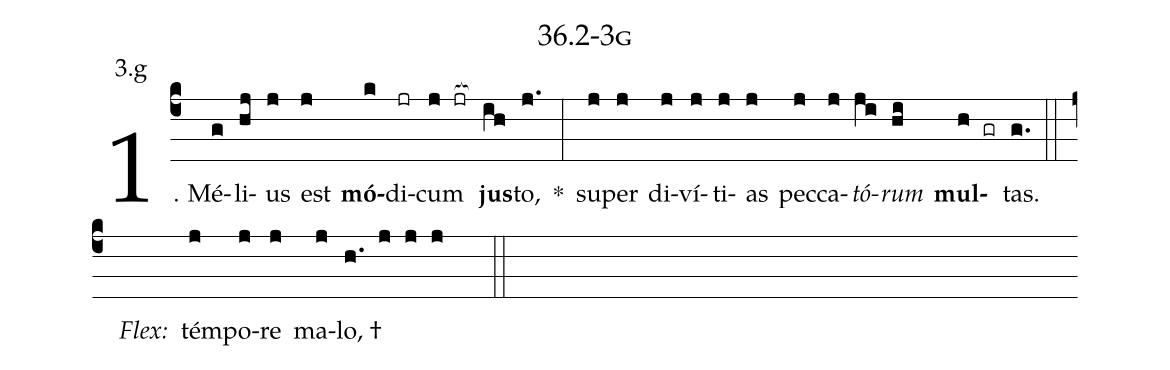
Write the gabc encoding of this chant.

name: 36.2-3g;
annotation: 3.g;
%%
(c4)1. Mé(g)li(hj)us(j) est(j) <b>mó</b>(k)di(jr)cum(j jr[ocb:1{]) <b>jus</b>(ih[ocb:0}])to,(j.) *(:) su(j)per(j) di(j)ví(j)ti(j)as(j) pec(j)ca(j)<i>tó</i>(ji)<i>rum</i>(hi) <b>mul</b>(h gr)tas.(g.) (::)
<i>Flex:</i>()  tém(j)po(j)re(j) ma(j)lo, †(h. j j j  ::)

%E(j) u(j) o(ji) u(hi) a(h) e.(g.) (::)
